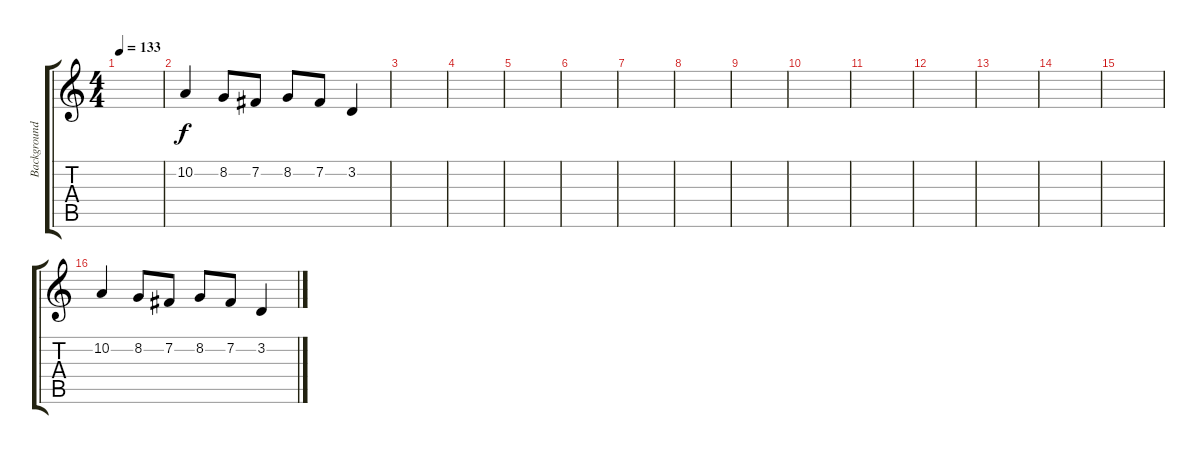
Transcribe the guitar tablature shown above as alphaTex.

\track ("Background Singing" "Background") {instrument lead6voice}
\staff {score tabs}
\tuning (E4 B3 G3 D3 A2 E2) {hide}
\ts (4 4)
\tempo 133
\clef g2
\ks c
|
10.2.4 8.2.8 7.2.8 8.2.8 7.2.8 3.2.4 |
|
|
|
|
|
|
|
|
|
|
|
|
|
10.2.4 8.2.8 7.2.8 8.2.8 7.2.8 3.2.4
